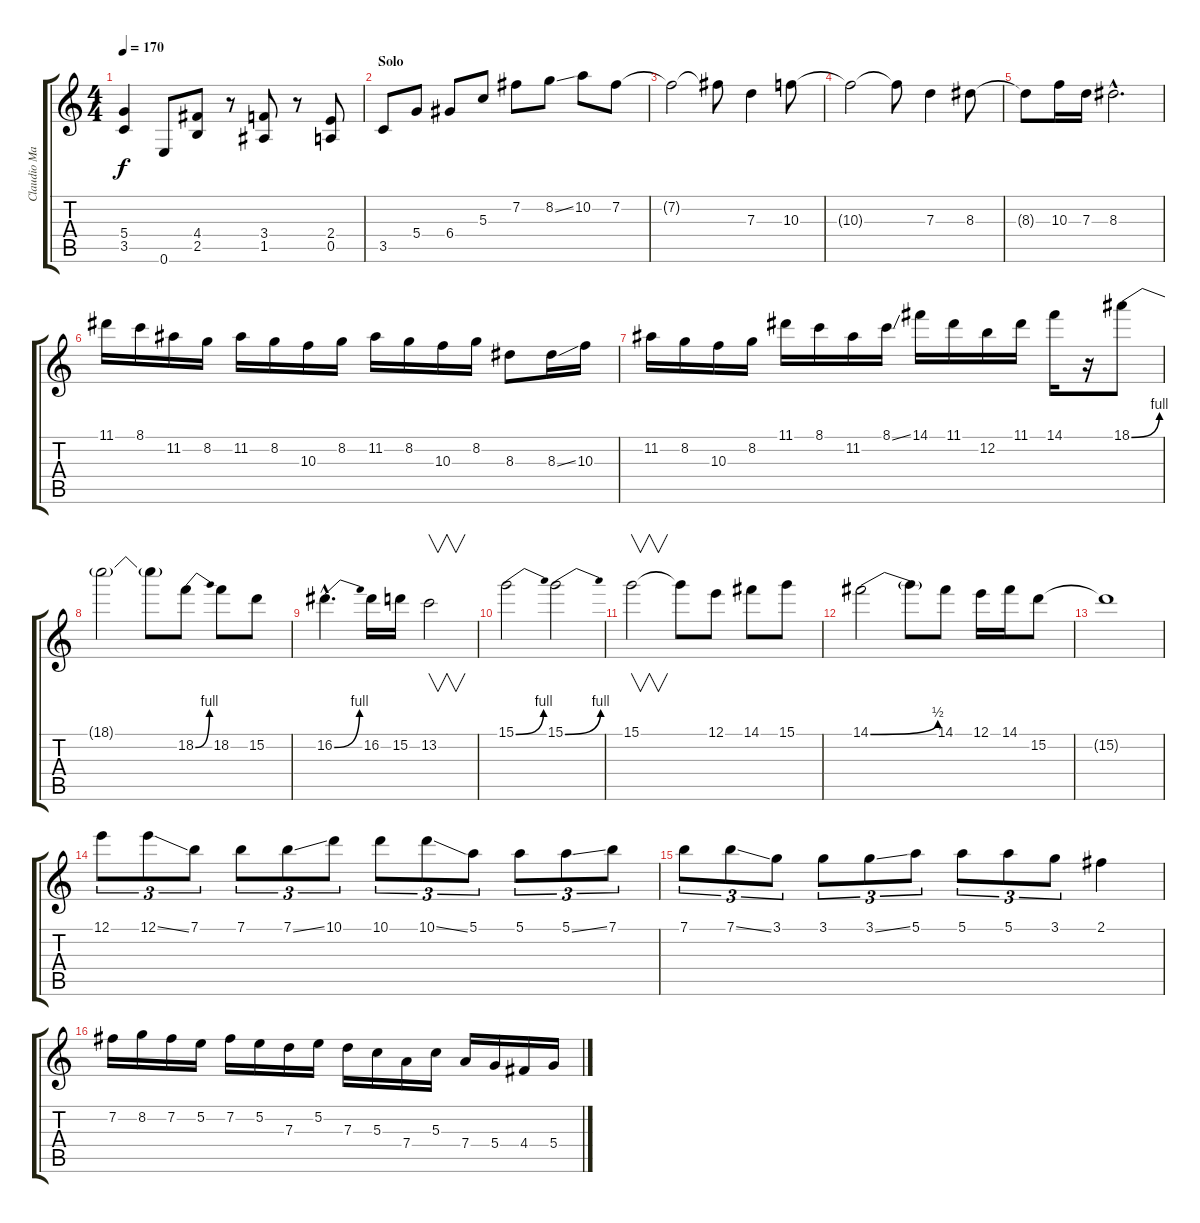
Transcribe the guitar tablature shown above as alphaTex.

\track ("Claudio Marciello (Gtr 1)" "Claudio Ma") {instrument distortionguitar}
\staff {score tabs}
\tuning (E4 B3 G3 D3 A2 E2) {hide}
\ts (4 4)
\tempo 170
\clef g2
\ks c
(5.4{t} 3.5{t}).4{dy f} 0.6.8 (4.4 2.5).8 r.8 (3.4 1.5).8 r.8 (2.4 0.5).8 |
\section ("" "Solo")
3.5.8 5.4.8 6.4.8 5.3.8 7.2.8 8.2{ss}.8 10.2.8 7.2.8 |
7.2{t}.2 7.2{t}.8 7.3.4 10.3.8 |
10.3{t}.2 10.3{t}.8 7.3.4 8.3.8 |
8.3{t}.8 10.3.16 7.3.16 8.3{hac}.2{d} |
11.1.16 8.1.16 11.2.16 8.2.16 11.2.16 8.2.16 10.3.16 8.2.16 11.2.16 8.2.16 10.3.16 8.2.16 8.3.8 8.3{ss}.16 10.3.16 |
11.2.16 8.2.16 10.3.16 8.2.16 11.1.16 8.1.16 11.2.16 8.1{ss}.16 14.1.16 11.1.16 12.2.16 11.1.16 14.1.16 r.16 18.1{be (bend 0 0 60 4)}.8 |
18.1{t}.2 18.1{t}.8 18.2{be (bend 0 0 60 4)}.8 18.2.8 15.2.8 |
16.2{be (bend 0 0 60 4) hac}.4{d} 16.2.16 15.2.16 13.2.2{v} |
15.1{be (bend 0 0 60 4)}.2 15.1{be (bend 0 0 60 4)}.2 |
15.1.2{v} 15.1{t}.8 12.1.8 14.1.8 15.1.8 |
14.1{be (bend 0 0 60 2)}.2 14.1{t}.8 14.1.8 12.1.16 14.1.16 15.2.8 |
15.2{t}.1 |
12.1.8{tu (3 2)} 12.1{ss}.8{tu (3 2)} 7.1.8{tu (3 2)} 7.1.8{tu (3 2)} 7.1{ss}.8{tu (3 2)} 10.1.8{tu (3 2)} 10.1.8{tu (3 2)} 10.1{ss}.8{tu (3 2)} 5.1.8{tu (3 2)} 5.1.8{tu (3 2)} 5.1{ss}.8{tu (3 2)} 7.1.8{tu (3 2)} |
7.1.8{tu (3 2)} 7.1{ss}.8{tu (3 2)} 3.1.8{tu (3 2)} 3.1.8{tu (3 2)} 3.1{ss}.8{tu (3 2)} 5.1.8{tu (3 2)} 5.1.8{tu (3 2)} 5.1.8{tu (3 2)} 3.1.8{tu (3 2)} 2.1.4 |
7.2.16 8.2.16 7.2.16 5.2.16 7.2.16 5.2.16 7.3.16 5.2.16 7.3.16 5.3.16 7.4.16 5.3.16 7.4.16 5.4.16 4.4.16 5.4.16
